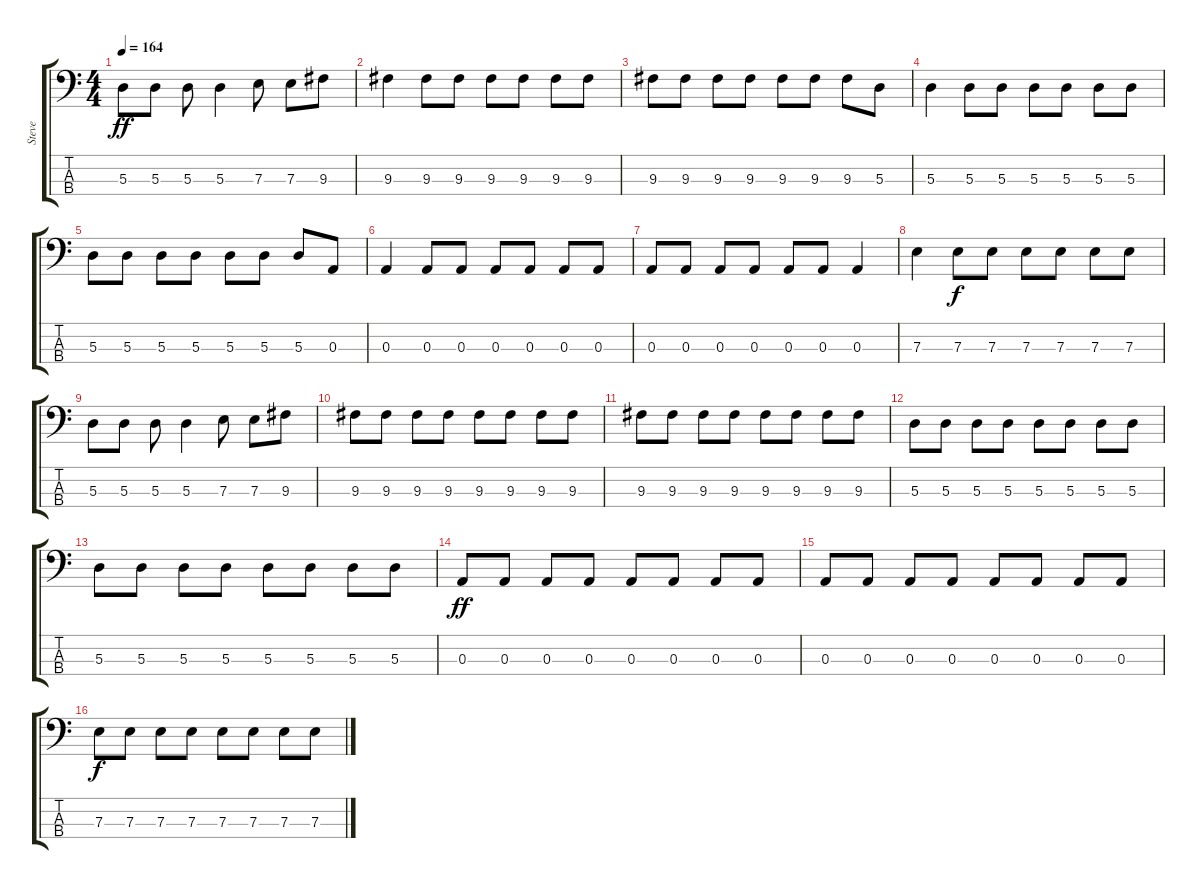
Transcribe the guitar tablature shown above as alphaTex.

\track ("Steve" "Steve") {instrument electricbassfinger}
\staff {score tabs}
\tuning (G2 D2 A1 E1) {hide}
\ts (4 4)
\tempo 164
\clef f4
\ks c
5.3.8{dy ff} 5.3.8 5.3.8 5.3.4 7.3.8 7.3.8 9.3.8 |
9.3.4 9.3.8 9.3.8 9.3.8 9.3.8 9.3.8 9.3.8 |
9.3.8 9.3.8 9.3.8 9.3.8 9.3.8 9.3.8 9.3.8 5.3.8 |
5.3.4 5.3.8 5.3.8 5.3.8 5.3.8 5.3.8 5.3.8 |
5.3.8 5.3.8 5.3.8 5.3.8 5.3.8 5.3.8 5.3.8 0.3.8 |
0.3.4 0.3.8 0.3.8 0.3.8 0.3.8 0.3.8 0.3.8 |
0.3.8 0.3.8 0.3.8 0.3.8 0.3.8 0.3.8 0.3.4 |
7.3.4 7.3.8{dy f} 7.3.8 7.3.8 7.3.8 7.3.8 7.3.8 |
5.3.8 5.3.8 5.3.8 5.3.4 7.3.8 7.3.8 9.3.8 |
9.3.8 9.3.8 9.3.8 9.3.8 9.3.8 9.3.8 9.3.8 9.3.8 |
9.3.8 9.3.8 9.3.8 9.3.8 9.3.8 9.3.8 9.3.8 9.3.8 |
5.3.8 5.3.8 5.3.8 5.3.8 5.3.8 5.3.8 5.3.8 5.3.8 |
5.3.8 5.3.8 5.3.8 5.3.8 5.3.8 5.3.8 5.3.8 5.3.8 |
0.3.8{dy ff} 0.3.8 0.3.8 0.3.8 0.3.8 0.3.8 0.3.8 0.3.8 |
0.3.8 0.3.8 0.3.8 0.3.8 0.3.8 0.3.8 0.3.8 0.3.8 |
7.3.8{dy f} 7.3.8 7.3.8 7.3.8 7.3.8 7.3.8 7.3.8 7.3.8
